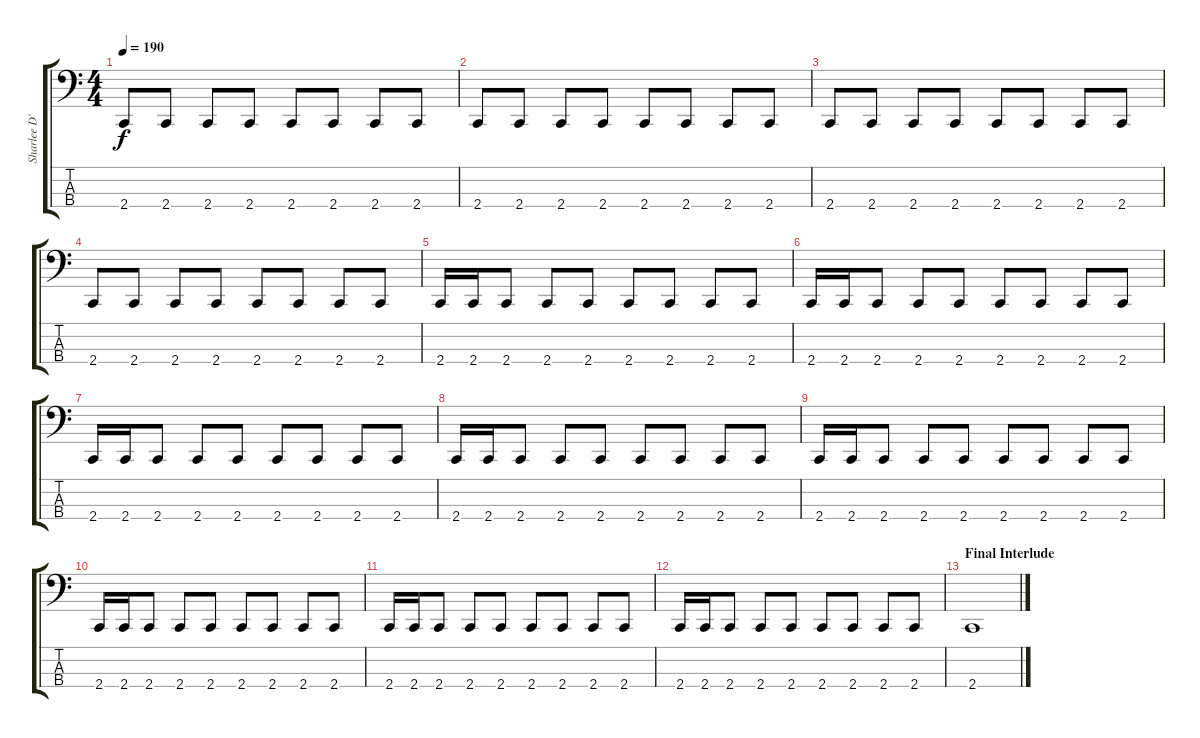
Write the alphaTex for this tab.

\track ("Sharlee D'Angelo " "Sharlee D'") {instrument electricbassfinger}
\staff {score tabs}
\tuning (Eb2 Bb1 F1 Bb0) {hide}
\ts (4 4)
\tempo 190
\clef f4
\ks c
2.4.8{dy f} 2.4.8 2.4.8 2.4.8 2.4.8 2.4.8 2.4.8 2.4.8 |
2.4.8 2.4.8 2.4.8 2.4.8 2.4.8 2.4.8 2.4.8 2.4.8 |
2.4.8 2.4.8 2.4.8 2.4.8 2.4.8 2.4.8 2.4.8 2.4.8 |
2.4.8 2.4.8 2.4.8 2.4.8 2.4.8 2.4.8 2.4.8 2.4.8 |
2.4.16 2.4.16 2.4.8 2.4.8 2.4.8 2.4.8 2.4.8 2.4.8 2.4.8 |
2.4.16 2.4.16 2.4.8 2.4.8 2.4.8 2.4.8 2.4.8 2.4.8 2.4.8 |
2.4.16 2.4.16 2.4.8 2.4.8 2.4.8 2.4.8 2.4.8 2.4.8 2.4.8 |
2.4.16 2.4.16 2.4.8 2.4.8 2.4.8 2.4.8 2.4.8 2.4.8 2.4.8 |
2.4.16 2.4.16 2.4.8 2.4.8 2.4.8 2.4.8 2.4.8 2.4.8 2.4.8 |
2.4.16 2.4.16 2.4.8 2.4.8 2.4.8 2.4.8 2.4.8 2.4.8 2.4.8 |
2.4.16 2.4.16 2.4.8 2.4.8 2.4.8 2.4.8 2.4.8 2.4.8 2.4.8 |
2.4.16 2.4.16 2.4.8 2.4.8 2.4.8 2.4.8 2.4.8 2.4.8 2.4.8 |
\section ("" "Final Interlude")
2.4.1
